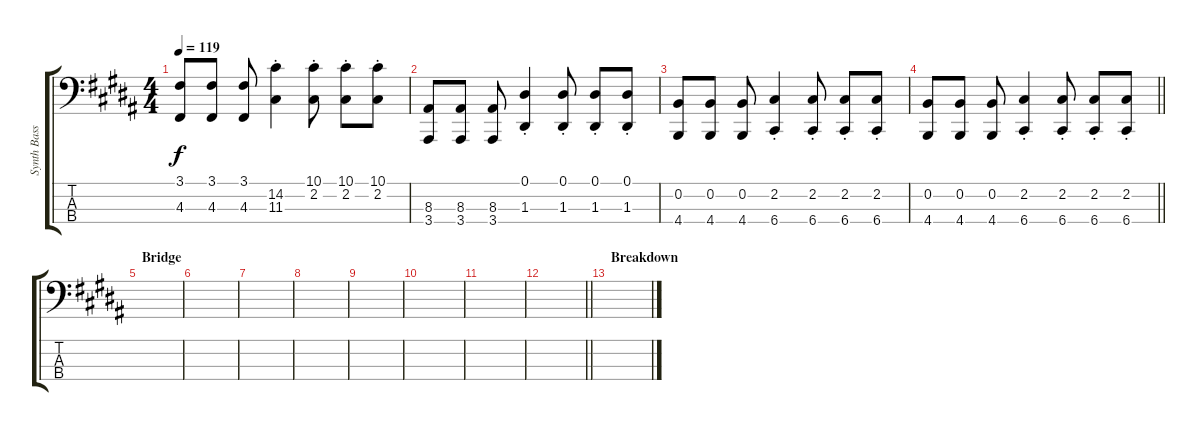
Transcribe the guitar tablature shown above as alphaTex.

\track ("Synth Bass" "Synth Bass") {instrument synthbass1}
\staff {score tabs}
\tuning (Eb2 B1 D1 G0) {hide}
\ts (4 4)
\tempo 119
\clef f4
\ks b
(3.1 4.3).8{dy f} (3.1 4.3).8 (3.1 4.3).8 (14.2{st} 11.3{st}).4 (10.1{st} 2.2{st}).8 (10.1{st} 2.2{st}).8 (10.1{st} 2.2{st}).8 |
(8.3 3.4).8 (8.3 3.4).8 (8.3 3.4).8 (0.1{st} 1.3{st}).4 (0.1{st} 1.3{st}).8 (0.1{st} 1.3{st}).8 (0.1{st} 1.3{st}).8 |
(0.2 4.4).8 (0.2 4.4).8 (0.2 4.4).8 (2.2{st} 6.4{st}).4 (2.2{st} 6.4{st}).8 (2.2{st} 6.4{st}).8 (2.2{st} 6.4{st}).8 |
\barLineRight lightlight
(0.2 4.4).8 (0.2 4.4).8 (0.2 4.4).8 (2.2{st} 6.4{st}).4 (2.2{st} 6.4{st}).8 (2.2{st} 6.4{st}).8 (2.2{st} 6.4{st}).8 |
\section ("" "Bridge")
|
|
|
|
|
|
|
\barLineRight lightlight
|
\section ("" "Breakdown")
